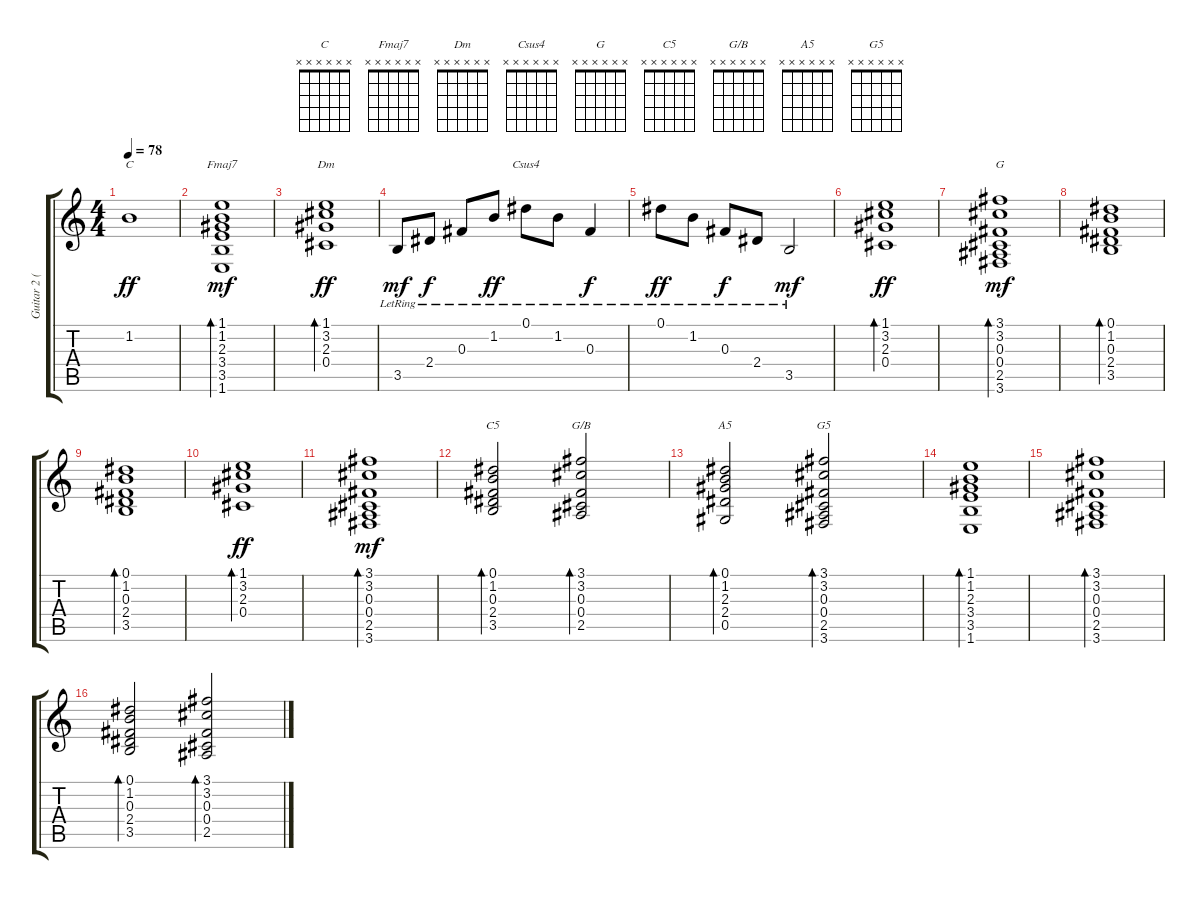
\track ("Guitar 2 (Slash)" "Guitar 2 (") {instrument electricguitarjazz}
\staff {score tabs}
\tuning (Eb4 Bb3 Gb3 Db3 Ab2 Eb2) {hide}
\chord ("C" x x x x x x)
\chord ("Fmaj7" x x x x x x)
\chord ("Dm" x x x x x x)
\chord ("Csus4" x x x x x x)
\chord ("G" x x x x x x)
\chord ("C5" x x x x x x)
\chord ("G/B" x x x x x x)
\chord ("A5" x x x x x x)
\chord ("G5" x x x x x x)
\ts (4 4)
\tempo 78
\clef g2
\ks c
1.2{t}.1{ch "C" dy ff} |
(1.1 1.2 2.3 3.4 3.5 1.6).1{bd 120 ch "Fmaj7" dy mf} |
(1.1 3.2 2.3 0.4).1{bd 120 ch "Dm" dy ff} |
3.5{lr}.8{dy mf} 2.4{lr}.8{dy f} 0.3{lr}.8 1.2{lr}.8{dy ff} 0.1{lr}.8{ch "Csus4"} 1.2{lr}.8 0.3{lr}.4{dy f} |
0.1{lr}.8{dy ff} 1.2{lr}.8 0.3{lr}.8{dy f} 2.4{lr}.8 3.5{lr}.2{dy mf} |
(1.1 3.2 2.3 0.4).1{bd 120 dy ff} |
(3.1 3.2 0.3 0.4 2.5 3.6).1{bd 120 ch "G" dy mf} |
(0.1 1.2 0.3 2.4 3.5).1{bd 120} |
(0.1 1.2 0.3 2.4 3.5).1{bd 120} |
(1.1 3.2 2.3 0.4).1{bd 120 dy ff} |
(3.1 3.2 0.3 0.4 2.5 3.6).1{bd 120 dy mf} |
(0.1 1.2 0.3 2.4 3.5).2{bd 60 ch "C5"} (3.1 3.2 0.3 0.4 2.5).2{bd 60 ch "G/B"} |
(0.1 1.2 2.3 2.4 0.5).2{bd 60 ch "A5"} (3.1 3.2 0.3 0.4 2.5 3.6).2{bd 60 ch "G5"} |
(1.1 1.2 2.3 3.4 3.5 1.6).1{bd 60} |
(3.1 3.2 0.3 0.4 2.5 3.6).1{bd 60} |
(0.1 1.2 0.3 2.4 3.5).2{bd 60} (3.1 3.2 0.3 0.4 2.5).2{bd 60}
